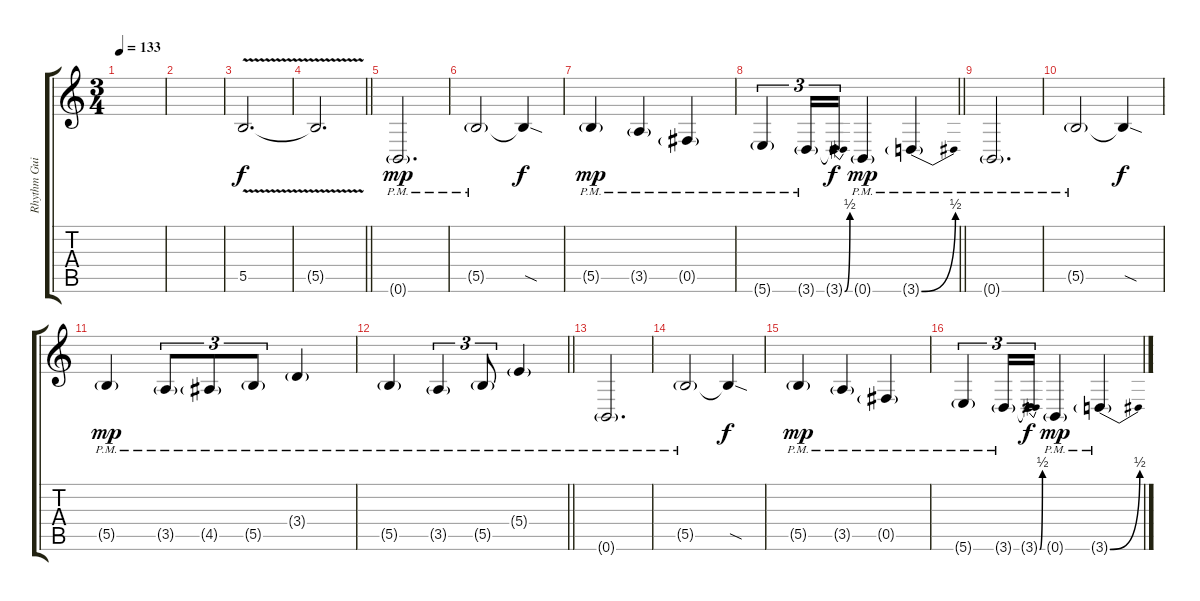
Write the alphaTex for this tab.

\track ("Rhythm Guitar" "Rhythm Gui") {instrument distortionguitar}
\staff {score tabs}
\tuning (Db4 Ab3 E3 B2 Gb2 B1) {hide}
\ts (3 4)
\tempo 133
\clef g2
\ks c
|
|
5.5{v}.2{d volume 16 instrument electricguitarjazz} |
\barLineRight lightlight
5.5{t}.2{d} |
\section ("" "")
0.6{g pm}.2{d dy mp} |
5.5{g pm}.2 5.5{sod t}.4{dy f} |
5.5{g pm}.4{dy mp} 3.5{g pm}.4 0.5{g pm}.4 |
\barLineRight lightlight
5.6{g pm}.4{tu (3 2)} 3.6{g pm}.16{tu (3 2)} 3.6{be (bend 0 0 60 2) t}.16{tu (3 2) dy f} 0.6{g pm}.4{dy mp} 3.6{be (bend 0 0 60 2) g pm}.4 |
0.6{g pm}.2{d} |
5.5{g pm}.2 5.5{sod t}.4{dy f} |
5.5{g pm}.4{dy mp} 3.5{g pm}.8{tu (3 2)} 4.5{g pm}.8{tu (3 2)} 5.5{g pm}.8{tu (3 2)} 3.4{g pm}.4 |
\barLineRight lightlight
5.5{g pm}.4 3.5{g pm}.4{tu (3 2)} 5.5{g pm}.8{tu (3 2)} 5.4{g pm}.4 |
0.6{g pm}.2{d} |
5.5{g pm}.2 5.5{sod t}.4{dy f} |
5.5{g pm}.4{dy mp} 3.5{g pm}.4 0.5{g pm}.4 |
5.6{g pm}.4{tu (3 2)} 3.6{g pm}.16{tu (3 2)} 3.6{be (bend 0 0 60 2) t}.16{tu (3 2) dy f} 0.6{g pm}.4{dy mp} 3.6{be (bend 0 0 60 2) g pm}.4
